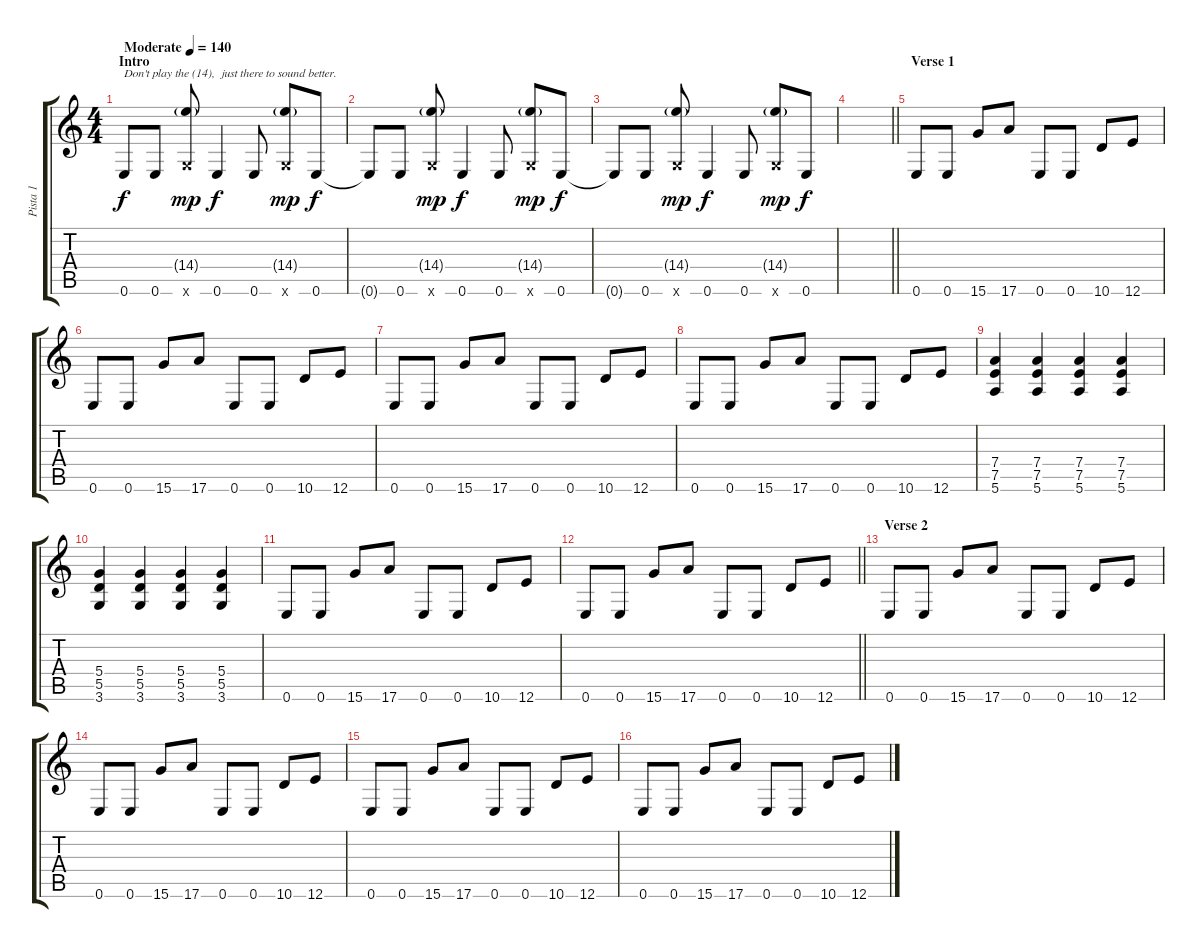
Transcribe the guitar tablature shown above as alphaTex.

\track ("Pista 1" "Pista 1") {instrument distortionguitar}
\staff {score tabs}
\tuning (E4 B3 G3 D3 A2 E2) {hide}
\ts (4 4)
\section ("" "Intro")
\tempo (140 "Moderate")
\clef g2
\ks c
0.6.8{txt "Don't play the (14),  just there to sound better." dy f instrument distortionguitar} 0.6.8 (14.4{g} 3.6{x}).8{dy mp} 0.6.4{dy f} 0.6.8 (14.4{g} 3.6{x}).8{dy mp} 0.6.8{dy f} |
0.6{t}.8 0.6.8 (14.4{g} 3.6{x}).8{dy mp} 0.6.4{dy f} 0.6.8 (14.4{g} 3.6{x}).8{dy mp} 0.6.8{dy f} |
0.6{t}.8 0.6.8 (14.4{g} 3.6{x}).8{dy mp} 0.6.4{dy f} 0.6.8 (14.4{g} 3.6{x}).8{dy mp} 0.6.8{dy f} |
\barLineRight lightlight
|
\section ("" "Verse 1")
0.6.8 0.6.8 15.6.8 17.6.8 0.6.8 0.6.8 10.6.8 12.6.8 |
0.6.8 0.6.8 15.6.8 17.6.8 0.6.8 0.6.8 10.6.8 12.6.8 |
0.6.8 0.6.8 15.6.8 17.6.8 0.6.8 0.6.8 10.6.8 12.6.8 |
0.6.8 0.6.8 15.6.8 17.6.8 0.6.8 0.6.8 10.6.8 12.6.8 |
(7.4 7.5 5.6).4 (7.4 7.5 5.6).4 (7.4 7.5 5.6).4 (7.4 7.5 5.6).4 |
(5.4 5.5 3.6).4 (5.4 5.5 3.6).4 (5.4 5.5 3.6).4 (5.4 5.5 3.6).4 |
0.6.8 0.6.8 15.6.8 17.6.8 0.6.8 0.6.8 10.6.8 12.6.8 |
\barLineRight lightlight
0.6.8 0.6.8 15.6.8 17.6.8 0.6.8 0.6.8 10.6.8 12.6.8 |
\section ("" "Verse 2")
0.6.8 0.6.8 15.6.8 17.6.8 0.6.8 0.6.8 10.6.8 12.6.8 |
0.6.8 0.6.8 15.6.8 17.6.8 0.6.8 0.6.8 10.6.8 12.6.8 |
0.6.8 0.6.8 15.6.8 17.6.8 0.6.8 0.6.8 10.6.8 12.6.8 |
0.6.8 0.6.8 15.6.8 17.6.8 0.6.8 0.6.8 10.6.8 12.6.8
